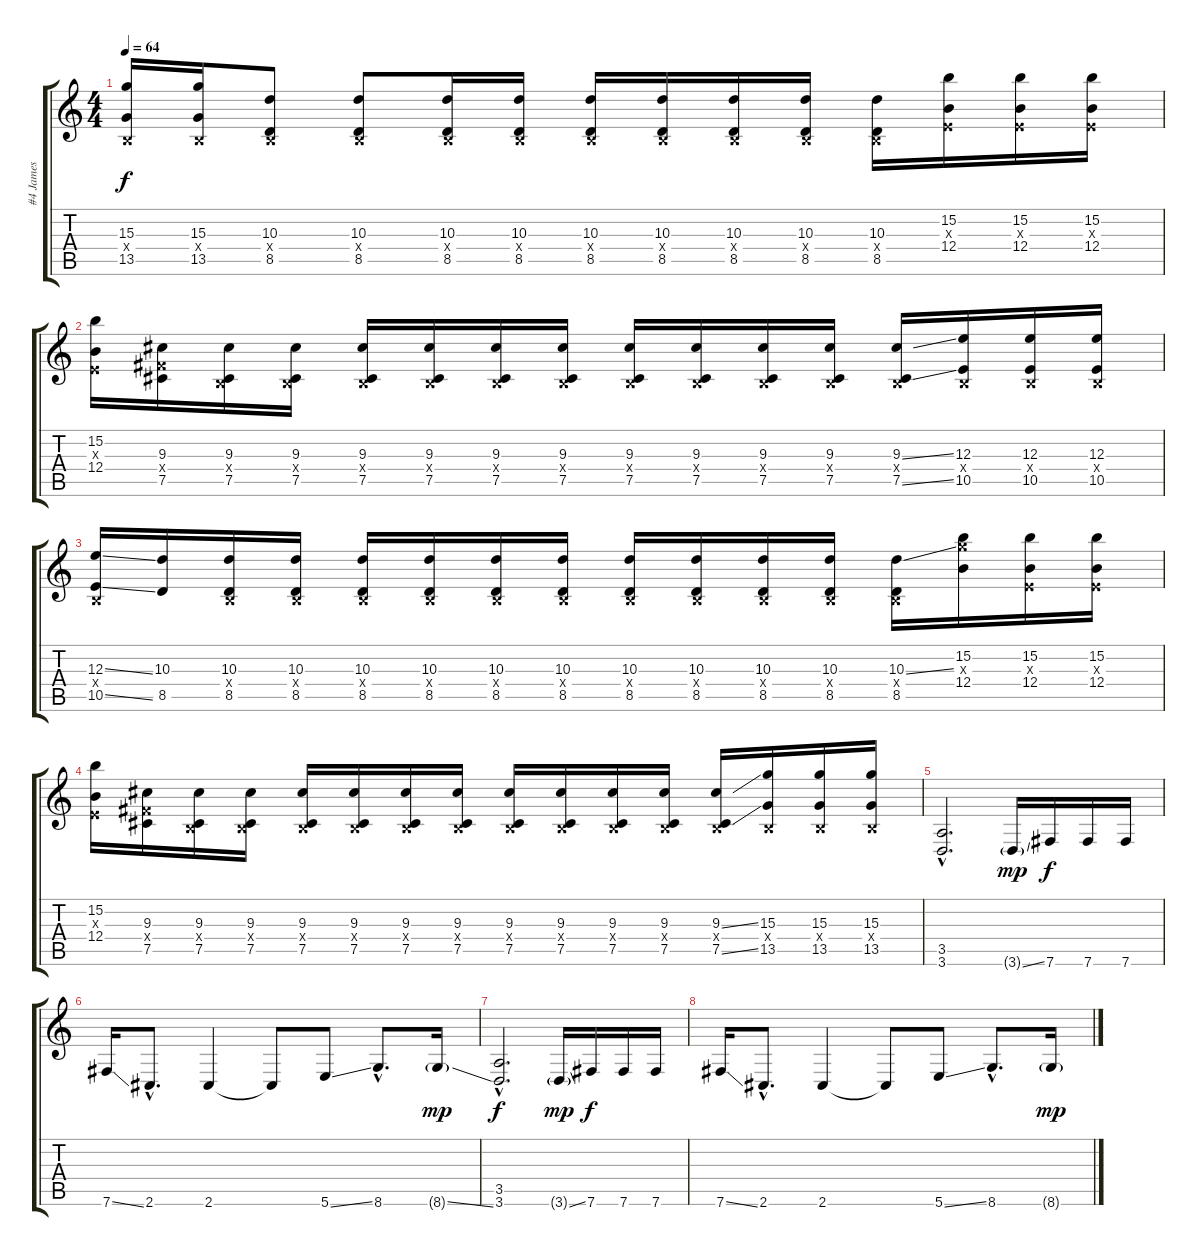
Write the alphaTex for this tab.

\track ("#4 James" "#4 James") {instrument distortionguitar}
\staff {score tabs}
\tuning (Db4 Ab3 E3 B2 Gb2 B1) {hide}
\ts (4 4)
\tempo 64
\clef g2
\ks c
(15.3 0.4{x} 13.5).16{dy f} (15.3 0.4{x} 13.5).16 (10.3 0.4{x} 8.5).8 (10.3 0.4{x} 8.5).8 (10.3 0.4{x} 8.5).16 (10.3 0.4{x} 8.5).16 (10.3 0.4{x} 8.5).16 (10.3 0.4{x} 8.5).16 (10.3 0.4{x} 8.5).16 (10.3 0.4{x} 8.5).16 (10.3 0.4{x} 8.5).16 (15.2 0.3{x} 12.4).16 (15.2 0.3{x} 12.4).16 (15.2 0.3{x} 12.4).16 |
(15.2 0.3{x} 12.4).16 (9.3 7.4{x} 7.5).16 (9.3 0.4{x} 7.5).16 (9.3 0.4{x} 7.5).16 (9.3 0.4{x} 7.5).16 (9.3 0.4{x} 7.5).16 (9.3 0.4{x} 7.5).16 (9.3 0.4{x} 7.5).16 (9.3 0.4{x} 7.5).16 (9.3 0.4{x} 7.5).16 (9.3 0.4{x} 7.5).16 (9.3 0.4{x} 7.5).16 (9.3{ss} 0.4{x} 7.5{ss}).16 (12.3 0.4{x} 10.5).16 (12.3 0.4{x} 10.5).16 (12.3 0.4{x} 10.5).16 |
(12.3{ss} 0.4{x} 10.5{ss}).16 (10.3 8.5).16 (10.3 0.4{x} 8.5).16 (10.3 0.4{x} 8.5).16 (10.3 0.4{x} 8.5).16 (10.3 0.4{x} 8.5).16 (10.3 0.4{x} 8.5).16 (10.3 0.4{x} 8.5).16 (10.3 0.4{x} 8.5).16 (10.3 0.4{x} 8.5).16 (10.3 0.4{x} 8.5).16 (10.3 0.4{x} 8.5).16 (10.3{ss} 0.4{x} 8.5).16 (15.2 15.3{x} 12.4).16 (15.2 0.3{x} 12.4).16 (15.2 0.3{x} 12.4).16 |
(15.2 0.3{x} 12.4).16 (9.3 7.4{x} 7.5).16 (9.3 0.4{x} 7.5).16 (9.3 0.4{x} 7.5).16 (9.3 0.4{x} 7.5).16 (9.3 0.4{x} 7.5).16 (9.3 0.4{x} 7.5).16 (9.3 0.4{x} 7.5).16 (9.3 0.4{x} 7.5).16 (9.3 0.4{x} 7.5).16 (9.3 0.4{x} 7.5).16 (9.3 0.4{x} 7.5).16 (9.3{ss} 0.4{x} 7.5{ss}).16 (15.3 0.4{x} 13.5).16 (15.3 0.4{x} 13.5).16 (15.3 0.4{x} 13.5).16 |
(3.5{hac} 3.6{hac}).2{d} 3.6{ss g}.16{dy mp} 7.6.16{dy f} 7.6.16 7.6.16 |
7.6{ss}.16 2.6{hac}.8{d} 2.6.4 2.6{t}.8 5.6{ss}.8 8.6{hac}.8{d} 8.6{ss g}.16{dy mp} |
(3.5{hac} 3.6{hac}).2{d dy f} 3.6{ss g}.16{dy mp} 7.6.16{dy f} 7.6.16 7.6.16 |
7.6{ss}.16 2.6{hac}.8{d} 2.6.4 2.6{t}.8 5.6{ss}.8 8.6{hac}.8{d} 8.6{ss g}.16{dy mp}
